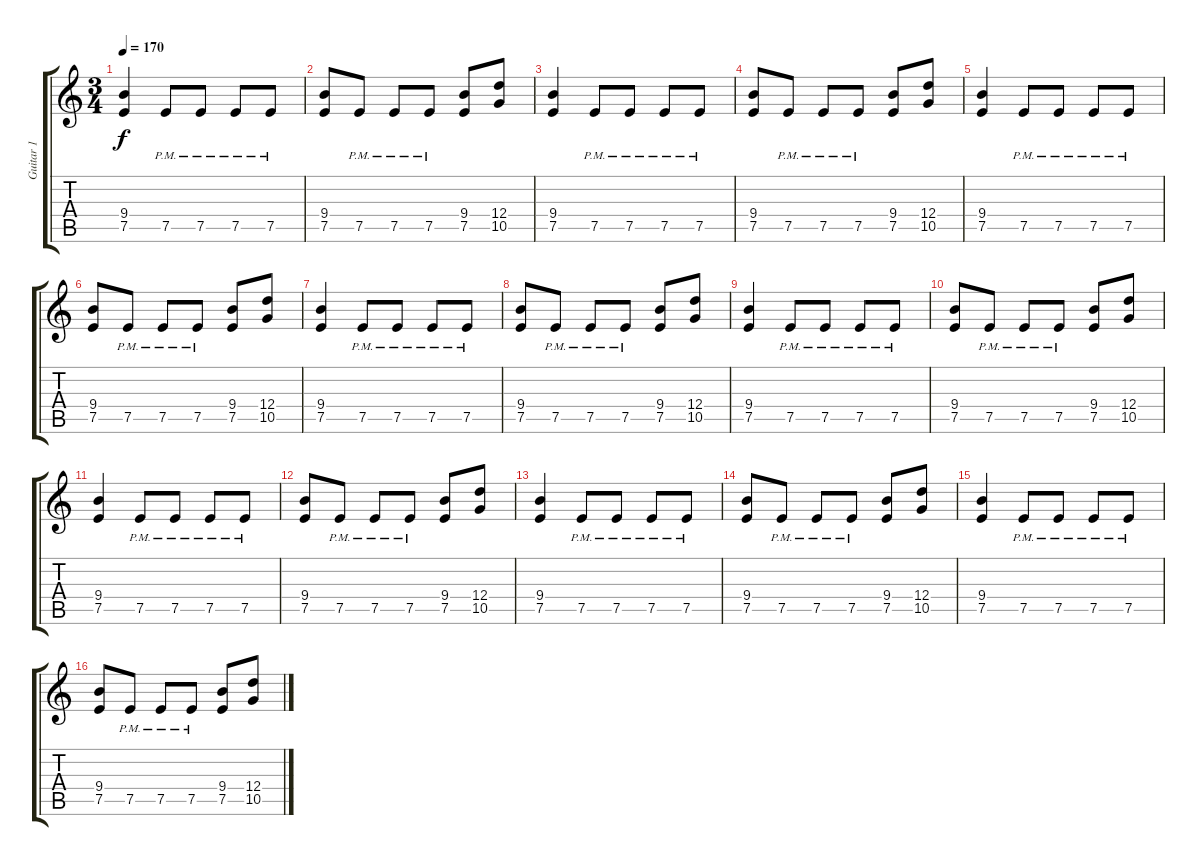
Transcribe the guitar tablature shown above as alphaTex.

\track ("Guitar 1" "Guitar 1") {instrument overdrivenguitar}
\staff {score tabs}
\tuning (E4 B3 G3 D3 A2 E2) {hide}
\ts (3 4)
\tempo 170
\clef g2
\ks c
(9.4 7.5).4{dy f} 7.5{pm}.8 7.5{pm}.8 7.5{pm}.8 7.5{pm}.8 |
(9.4 7.5).8 7.5{pm}.8 7.5{pm}.8 7.5{pm}.8 (9.4 7.5).8 (12.4 10.5).8 |
(9.4 7.5).4 7.5{pm}.8 7.5{pm}.8 7.5{pm}.8 7.5{pm}.8 |
(9.4 7.5).8 7.5{pm}.8 7.5{pm}.8 7.5{pm}.8 (9.4 7.5).8 (12.4 10.5).8 |
(9.4 7.5).4 7.5{pm}.8 7.5{pm}.8 7.5{pm}.8 7.5{pm}.8 |
(9.4 7.5).8 7.5{pm}.8 7.5{pm}.8 7.5{pm}.8 (9.4 7.5).8 (12.4 10.5).8 |
(9.4 7.5).4 7.5{pm}.8 7.5{pm}.8 7.5{pm}.8 7.5{pm}.8 |
(9.4 7.5).8 7.5{pm}.8 7.5{pm}.8 7.5{pm}.8 (9.4 7.5).8 (12.4 10.5).8 |
(9.4 7.5).4 7.5{pm}.8 7.5{pm}.8 7.5{pm}.8 7.5{pm}.8 |
(9.4 7.5).8 7.5{pm}.8 7.5{pm}.8 7.5{pm}.8 (9.4 7.5).8 (12.4 10.5).8 |
(9.4 7.5).4 7.5{pm}.8 7.5{pm}.8 7.5{pm}.8 7.5{pm}.8 |
(9.4 7.5).8 7.5{pm}.8 7.5{pm}.8 7.5{pm}.8 (9.4 7.5).8 (12.4 10.5).8 |
(9.4 7.5).4 7.5{pm}.8 7.5{pm}.8 7.5{pm}.8 7.5{pm}.8 |
(9.4 7.5).8 7.5{pm}.8 7.5{pm}.8 7.5{pm}.8 (9.4 7.5).8 (12.4 10.5).8 |
(9.4 7.5).4 7.5{pm}.8 7.5{pm}.8 7.5{pm}.8 7.5{pm}.8 |
(9.4 7.5).8 7.5{pm}.8 7.5{pm}.8 7.5{pm}.8 (9.4 7.5).8 (12.4 10.5).8
